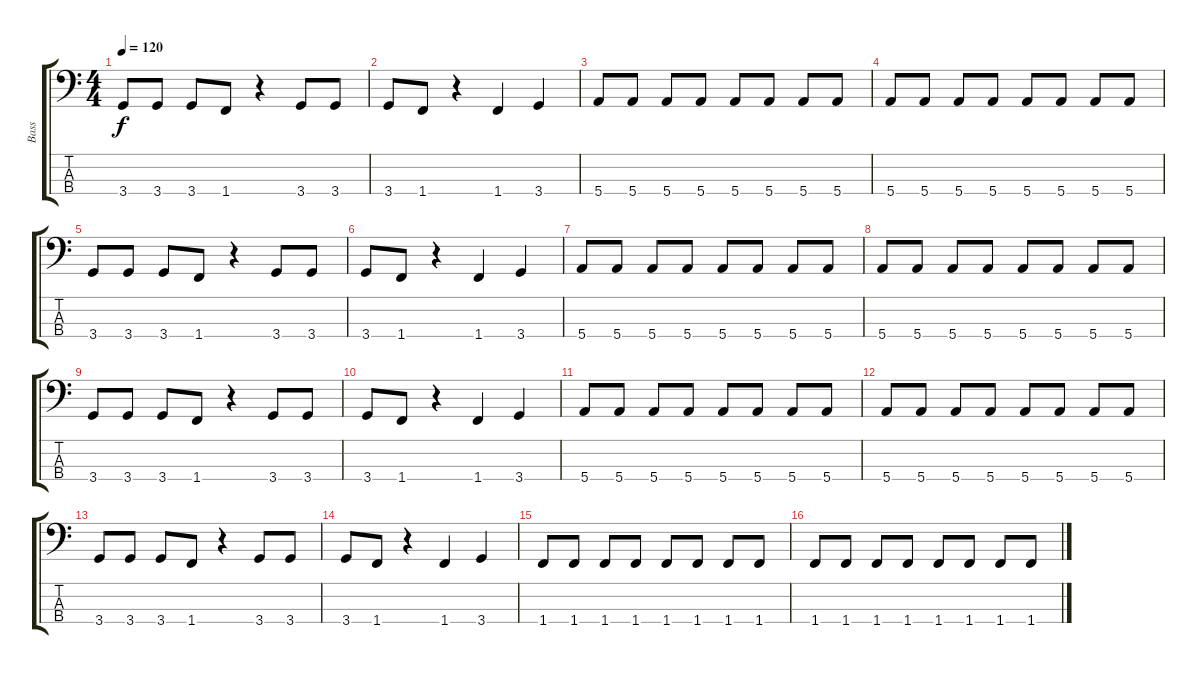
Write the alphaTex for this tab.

\track ("Bass" "Bass") {instrument slapbass1}
\staff {score tabs}
\tuning (G2 D2 A1 E1) {hide}
\ts (4 4)
\tempo 120
\clef f4
\ks c
3.4.8{dy f} 3.4.8 3.4.8 1.4.8 r.4 3.4.8 3.4.8 |
3.4.8 1.4.8 r.4 1.4.4 3.4.4 |
5.4.8 5.4.8 5.4.8 5.4.8 5.4.8 5.4.8 5.4.8 5.4.8 |
5.4.8 5.4.8 5.4.8 5.4.8 5.4.8 5.4.8 5.4.8 5.4.8 |
3.4.8 3.4.8 3.4.8 1.4.8 r.4 3.4.8 3.4.8 |
3.4.8 1.4.8 r.4 1.4.4 3.4.4 |
5.4.8 5.4.8 5.4.8 5.4.8 5.4.8 5.4.8 5.4.8 5.4.8 |
5.4.8 5.4.8 5.4.8 5.4.8 5.4.8 5.4.8 5.4.8 5.4.8 |
3.4.8 3.4.8 3.4.8 1.4.8 r.4 3.4.8 3.4.8 |
3.4.8 1.4.8 r.4 1.4.4 3.4.4 |
5.4.8 5.4.8 5.4.8 5.4.8 5.4.8 5.4.8 5.4.8 5.4.8 |
5.4.8 5.4.8 5.4.8 5.4.8 5.4.8 5.4.8 5.4.8 5.4.8 |
3.4.8 3.4.8 3.4.8 1.4.8 r.4 3.4.8 3.4.8 |
3.4.8 1.4.8 r.4 1.4.4 3.4.4 |
1.4.8 1.4.8 1.4.8 1.4.8 1.4.8 1.4.8 1.4.8 1.4.8 |
1.4.8 1.4.8 1.4.8 1.4.8 1.4.8 1.4.8 1.4.8 1.4.8
